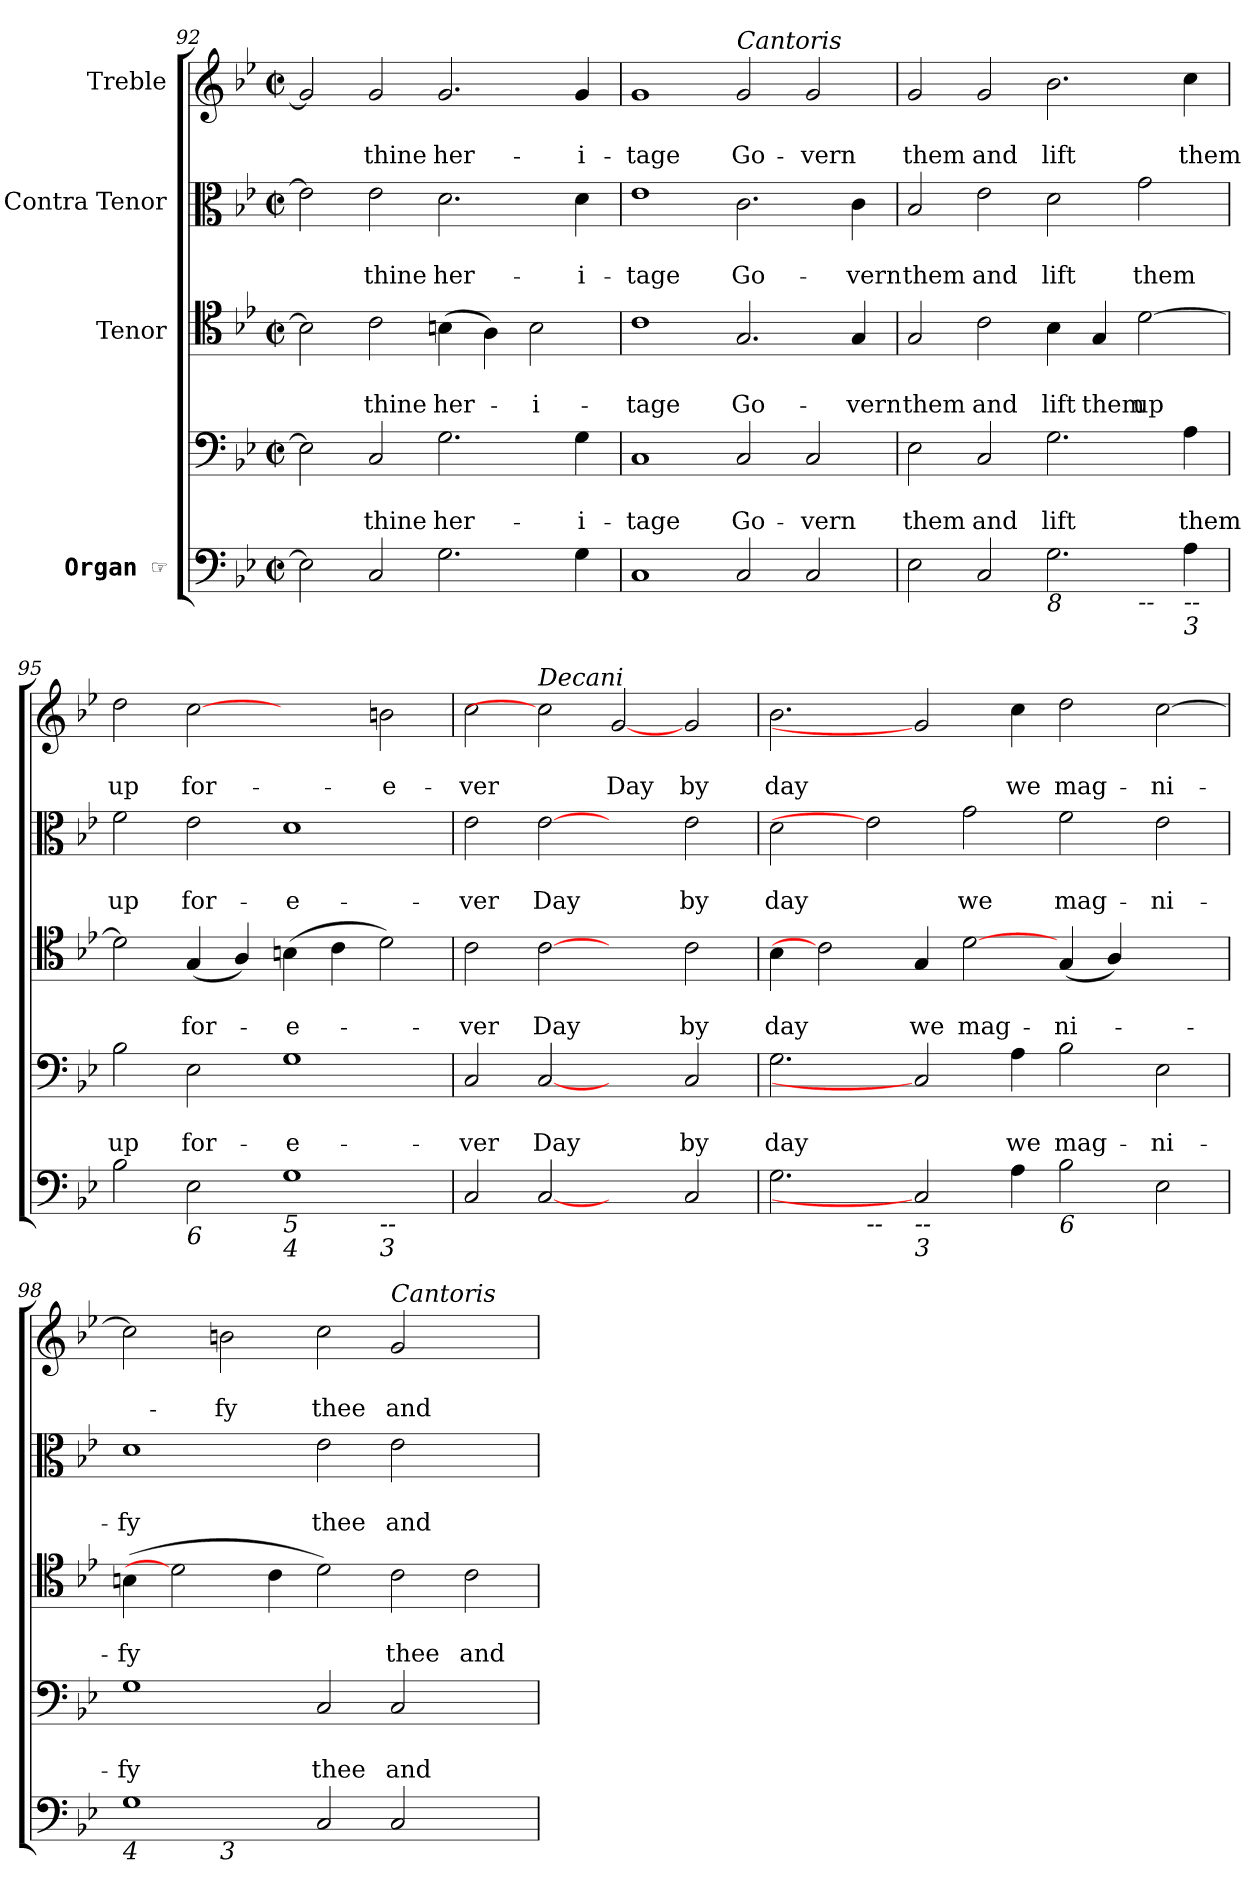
**kern	**kern	**text	**text	**kern	**text	**text	**kern	**text	**text	**kern	**text	**text
*part5	*part4	*part4	*part4	*part3	*part3	*part3	*part2	*part2	*part2	*part1	*part1	*part1
*staff5	*staff4	*staff4	*staff4	*staff3	*staff3	*staff3	*staff2	*staff2	*staff2	*staff1	*staff1	*staff1
*I"Organ     ☞	*	*	*	*I"Tenor	*	*	*I"Contra  Tenor	*	*	*I"Treble	*	*
!!LO:PB:g=z
*clefF4	*clefF4	*	*	*clefC4	*	*	*clefC3	*	*	*clefG2	*	*
*k[b-e-]	*k[b-e-]	*	*	*k[b-e-]	*	*	*k[b-e-]	*	*	*k[b-e-]	*	*
*g:	*g:	*	*	*g:	*	*	*g:	*	*	*g:	*	*
*M2/2	*M2/2	*	*	*M2/2	*	*	*M2/2	*	*	*M2/2	*	*
*met(c|)	*met(c|)	*	*	*met(c|)	*	*	*met(c|)	*	*	*met(c|)	*	*
=92	=92	=92	=92	=92	=92	=92	=92	=92	=92	=92	=92	=92
2E-\]	2E-\]	.	.	2B-\]	.	.	2e-\]	.	.	2g/]	.	.
!	!	!	!LO:LY:b	!	!	!LO:LY:b	!	!	!LO:LY:b	!	!	!LO:LY:b
2C/	2C/	.	thine	2c\	.	thine	2e-\	.	thine	2g/	.	thine
!	!	!	!LO:LY:b	!	!	!LO:LY:b	!	!	!LO:LY:b	!	!	!LO:LY:b
2.G\	2.G\	.	her-	(>4Bn\	.	her-	2.d\	.	her-	2.g/	.	her-
.	.	.	.	4A\)	.	.	.	.	.	.	.	.
!	!	!	!	!	!	!LO:LY:b	!	!	!	!	!	!
.	.	.	.	2B\	.	-i-	.	.	.	.	.	.
!	!	!	!LO:LY:b	!	!	!	!	!	!LO:LY:b	!	!	!LO:LY:b
4G\	4G\	.	-i-	.	.	.	4d\	.	-i-	4g/	.	-i-
=93	=93	=93	=93	=93	=93	=93	=93	=93	=93	=93	=93	=93
!	!	!	!LO:LY:b	!	!	!LO:LY:b	!	!	!LO:LY:b	!	!	!LO:LY:b
1C	1C	.	-tage	1c	.	-tage	1e-	.	-tage	1g	.	-tage
!	!	!	!	!	!	!	!	!	!	!LO:TX:a:i:t=Cantoris	!	!
!	!	!	!LO:LY:b	!	!	!LO:LY:b	!	!	!LO:LY:b	!	!	!LO:LY:b
2C/	2C/	.	Go-	2.G/	.	Go-	2.c\	.	Go-	2g/	.	Go-
!	!	!	!LO:LY:b	!	!	!	!	!	!	!	!	!LO:LY:b
2C/	2C/	.	-vern	.	.	.	.	.	.	2g/	.	-vern
!	!	!	!	!	!	!LO:LY:b	!	!	!LO:LY:b	!	!	!
.	.	.	.	4G/	.	-vern	4c\	.	-vern	.	.	.
=94	=94	=94	=94	=94	=94	=94	=94	=94	=94	=94	=94	=94
!	!	!	!LO:LY:b	!	!	!LO:LY:b	!	!	!LO:LY:b	!	!	!LO:LY:b
*^	*	*	*	*	*	*	*	*	*	*	*	*
2E-\	1.ryy	2E-\	.	them	2G/	.	them	2B-/	.	them	2g/	.	them
!	!	!	!	!LO:LY:b	!	!	!LO:LY:b	!	!	!LO:LY:b	!	!	!LO:LY:b
2C/	.	2C/	.	and	2c\	.	and	2e-\	.	and	2g/	.	and
!LO:TX:b:i:t=8	!	!	!	!	!	!	!	!	!	!	!	!	!
!	!	!	!	!LO:LY:b	!	!	!LO:LY:b	!	!	!LO:LY:b	!	!	!LO:LY:b
2.G\	.	2.G\	.	lift	4B-\	.	lift	2d\	.	lift	2.b-\	.	lift
!	!	!	!	!	!	!	!LO:LY:b	!	!	!	!	!	!
.	.	.	.	.	4G/	.	them	.	.	.	.	.	.
!	!LO:TX:b:i:t=--	!	!	!	!	!	!	!	!	!	!	!	!
!	!	!	!	!	!	!	!LO:LY:b	!	!	!LO:LY:b	!	!	!
.	2ryy	.	.	.	[2d\	.	up	2g\	.	them	.	.	.
!LO:TX:b:i:t=--	!	!	!	!	!	!	!	!	!	!	!	!	!
!LO:TX:b:i:t=3	!	!	!	!	!	!	!	!	!	!	!	!	!
!	!	!	!	!LO:LY:b	!	!	!	!	!	!	!	!	!LO:LY:b
4A\	.	4A\	.	them	.	.	.	.	.	.	4cc\	.	them
=95	=95	=95	=95	=95	=95	=95	=95	=95	=95	=95	=95	=95	=95
!	!	!	!	!LO:LY:b	!	!	!	!	!	!LO:LY:b	!	!	!LO:LY:b
2B-\	1.ryy	2B-\	.	up	2d\]	.	.	2f\	.	up	2dd\	.	up
!LO:TX:b:i:t=6	!	!	!	!	!	!	!	!	!	!	!	!	!
!	!	!	!	!LO:LY:b	!	!	!LO:LY:b	!	!	!LO:LY:b	!	!	!LO:LY:b
2E-\	.	2E-\	.	for-	(<4G/	.	for-	2e-\	.	for-	[2cc	.	for-
.	.	.	.	.	4A/)	.	.	.	.	.	.	.	.
!LO:TX:b:i:t=5	!	!	!	!	!	!	!	!	!	!	!	!	!
!LO:TX:b:i:t=4	!	!	!	!	!	!	!	!	!	!	!	!	!
!	!	!	!	!LO:LY:b	!	!	!LO:LY:b	!	!	!LO:LY:b	!	!	!
1G	.	1G	.	-e-	(>4Bn\	.	-e-	1d	.	-e-	2ryy	.	.
.	.	.	.	.	4c\	.	.	.	.	.	.	.	.
!	!LO:TX:b:i:t=--	!	!	!	!	!	!	!	!	!	!	!	!
!	!LO:TX:b:i:t=3	!	!	!	!	!	!	!	!	!	!	!	!
!	!	!	!	!	!	!	!	!	!	!	!	!	!LO:LY:b
.	2ryy	.	.	.	2d\)	.	.	.	.	.	2bn\	.	-e-
!!LO:LB:g=z
=96	=96	=96	=96	=96	=96	=96	=96	=96	=96	=96	=96	=96	=96
!	!	!	!	!LO:LY:b	!	!	!LO:LY:b	!	!	!LO:LY:b	!	!	!LO:LY:b
*v	*v	*	*	*	*	*	*	*	*	*	*	*	*
2C/	2C/	.	-ver	2c\	.	-ver	2e-\	.	-ver	2cc\	.	-ver
!	!	!	!	!	!	!	!	!	!	!LO:TX:a:i:t=Decani	!	!
!	!	!	!LO:LY:b	!	!	!LO:LY:b	!	!	!LO:LY:b	!	!	!
[2C	[2C	.	Day	[2c	.	Day	[2e-	.	Day	2cc]	.	.
!	!	!	!	!	!	!	!	!	!	!	!	!LO:LY:b
2ryy	2ryy	.	.	2ryy	.	.	2ryy	.	.	[2g	.	Day
!	!	!	!LO:LY:b	!	!	!LO:LY:b	!	!	!LO:LY:b	!	!	!LO:LY:b
2C/	2C/	.	by	2c\	.	by	2e-\	.	by	2g/	.	by
=97	=97	=97	=97	=97	=97	=97	=97	=97	=97	=97	=97	=97
!LO:TX:b:i:t=8	!	!	!	!	!	!	!	!	!	!	!	!
!	!	!	!LO:LY:b	!	!	!LO:LY:b	!	!	!LO:LY:b	!	!	!LO:LY:b
*^	*	*	*	*	*	*	*	*	*	*	*	*
2.G\	2ryy	2.G\	.	day	4B-\	.	day	2d\	.	day	2.b-\	.	day
.	.	.	.	.	2c]	.	.	.	.	.	.	.	.
!	!LO:TX:b:i:t=--	!	!	!	!	!	!	!	!	!	!	!	!
.	0ryy	.	.	.	.	.	.	2e-]	.	.	.	.	.
!LO:TX:b:i:t=--	!	!	!	!	!	!	!	!	!	!	!	!	!
!LO:TX:b:i:t=3	!	!	!	!	!	!	!	!	!	!	!	!	!
!	!	!	!	!	!	!	!LO:LY:b	!	!	!	!	!	!
2C]	.	2C]	.	.	4G/	.	we	.	.	.	2g]	.	.
!	!	!	!	!	!	!	!LO:LY:b	!	!	!LO:LY:b	!	!	!
.	.	.	.	.	[2d	.	mag-	2g\	.	we	.	.	.
!	!	!	!	!LO:LY:b	!	!	!	!	!	!	!	!	!LO:LY:b
4A\	.	4A\	.	we	.	.	.	.	.	.	4cc\	.	we
!LO:TX:b:i:t=6	!	!	!	!	!	!	!	!	!	!	!	!	!
!	!	!	!	!LO:LY:b	!	!	!LO:LY:b	!	!	!LO:LY:b	!	!	!LO:LY:b
2B-\	.	2B-\	.	mag-	(<4G/	.	-ni-	2f\	.	mag-	2dd\	.	mag-
.	.	.	.	.	4A/)	.	.	.	.	.	.	.	.
!	!	!	!	!LO:LY:b	!	!	!	!	!	!LO:LY:b	!	!	!LO:LY:b
2E-\	.	2E-\	.	-ni-	2ryy	.	.	2e-\	.	-ni-	[2cc\	.	-ni-
=98	=98	=98	=98	=98	=98	=98	=98	=98	=98	=98	=98	=98	=98
!LO:TX:b:i:t=4	!	!	!	!	!	!	!	!	!	!	!	!	!
!	!	!	!	!LO:LY:b	!	!	!LO:LY:b	!	!	!LO:LY:b	!	!	!
1G	2ryy	1G	.	-fy	(>4Bn\	.	-fy	1d	.	-fy	2cc\]	.	.
.	.	.	.	.	2d]	.	.	.	.	.	.	.	.
!	!LO:TX:b:i:t=3	!	!	!	!	!	!	!	!	!	!	!	!
!	!	!	!	!	!	!	!	!	!	!	!	!	!LO:LY:b
.	0ryy	.	.	.	.	.	.	.	.	.	2bn\	.	-fy
.	.	.	.	.	4c\	.	.	.	.	.	.	.	.
!	!	!	!	!LO:LY:b	!	!	!	!	!	!LO:LY:b	!	!	!LO:LY:b
2C/	.	2C/	.	thee	2d\)	.	.	2e-\	.	thee	2cc\	.	thee
!	!	!	!	!	!	!	!	!	!	!	!LO:TX:a:i:t=Cantoris	!	!
!	!	!	!	!LO:LY:b	!	!	!LO:LY:b	!	!	!LO:LY:b	!	!	!LO:LY:b
2C/	.	2C/	.	and	2c\	.	thee	2e-\	.	and	2g/	.	and
!	!	!	!	!	!	!	!LO:LY:b	!	!	!	!	!	!
2ryy	.	2ryy	.	.	2c\	.	and	2ryy	.	.	2ryy	.	.
*v	*v	*	*	*	*	*	*	*	*	*	*	*	*
=	=	=	=	=	=	=	=	=	=	=	=	=
*-	*-	*-	*-	*-	*-	*-	*-	*-	*-	*-	*-	*-
